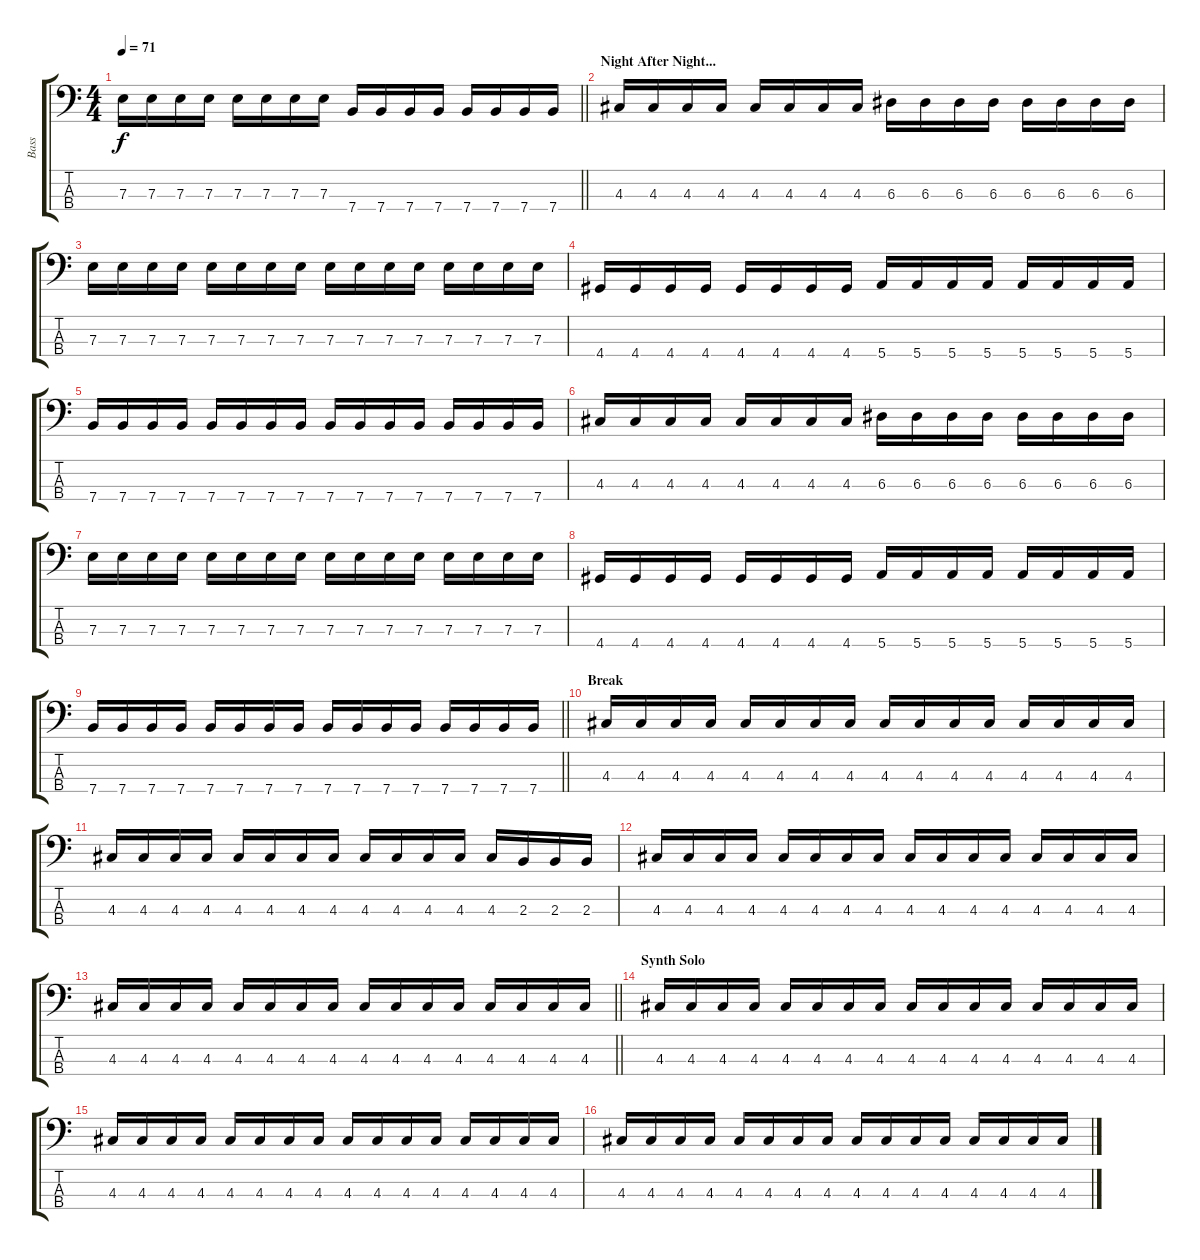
\track ("Bass" "Bass") {instrument electricbassfinger}
\staff {score tabs}
\tuning (G2 D2 A1 E1) {hide}
\ts (4 4)
\tempo 71
\clef f4
\barLineRight lightlight
\ks c
7.3.16{dy f} 7.3.16 7.3.16 7.3.16 7.3.16 7.3.16 7.3.16 7.3.16 7.4.16 7.4.16 7.4.16 7.4.16 7.4.16 7.4.16 7.4.16 7.4.16 |
\section ("" "Night After Night...")
4.3.16 4.3.16 4.3.16 4.3.16 4.3.16 4.3.16 4.3.16 4.3.16 6.3.16 6.3.16 6.3.16 6.3.16 6.3.16 6.3.16 6.3.16 6.3.16 |
7.3.16 7.3.16 7.3.16 7.3.16 7.3.16 7.3.16 7.3.16 7.3.16 7.3.16 7.3.16 7.3.16 7.3.16 7.3.16 7.3.16 7.3.16 7.3.16 |
4.4.16 4.4.16 4.4.16 4.4.16 4.4.16 4.4.16 4.4.16 4.4.16 5.4.16 5.4.16 5.4.16 5.4.16 5.4.16 5.4.16 5.4.16 5.4.16 |
7.4.16 7.4.16 7.4.16 7.4.16 7.4.16 7.4.16 7.4.16 7.4.16 7.4.16 7.4.16 7.4.16 7.4.16 7.4.16 7.4.16 7.4.16 7.4.16 |
4.3.16 4.3.16 4.3.16 4.3.16 4.3.16 4.3.16 4.3.16 4.3.16 6.3.16 6.3.16 6.3.16 6.3.16 6.3.16 6.3.16 6.3.16 6.3.16 |
7.3.16 7.3.16 7.3.16 7.3.16 7.3.16 7.3.16 7.3.16 7.3.16 7.3.16 7.3.16 7.3.16 7.3.16 7.3.16 7.3.16 7.3.16 7.3.16 |
4.4.16 4.4.16 4.4.16 4.4.16 4.4.16 4.4.16 4.4.16 4.4.16 5.4.16 5.4.16 5.4.16 5.4.16 5.4.16 5.4.16 5.4.16 5.4.16 |
\barLineRight lightlight
7.4.16 7.4.16 7.4.16 7.4.16 7.4.16 7.4.16 7.4.16 7.4.16 7.4.16 7.4.16 7.4.16 7.4.16 7.4.16 7.4.16 7.4.16 7.4.16 |
\section ("" "Break")
4.3.16 4.3.16 4.3.16 4.3.16 4.3.16 4.3.16 4.3.16 4.3.16 4.3.16 4.3.16 4.3.16 4.3.16 4.3.16 4.3.16 4.3.16 4.3.16 |
4.3.16 4.3.16 4.3.16 4.3.16 4.3.16 4.3.16 4.3.16 4.3.16 4.3.16 4.3.16 4.3.16 4.3.16 4.3.16 2.3.16 2.3.16 2.3.16 |
4.3.16 4.3.16 4.3.16 4.3.16 4.3.16 4.3.16 4.3.16 4.3.16 4.3.16 4.3.16 4.3.16 4.3.16 4.3.16 4.3.16 4.3.16 4.3.16 |
\barLineRight lightlight
4.3.16 4.3.16 4.3.16 4.3.16 4.3.16 4.3.16 4.3.16 4.3.16 4.3.16 4.3.16 4.3.16 4.3.16 4.3.16 4.3.16 4.3.16 4.3.16 |
\section ("" "Synth Solo")
4.3.16 4.3.16 4.3.16 4.3.16 4.3.16 4.3.16 4.3.16 4.3.16 4.3.16 4.3.16 4.3.16 4.3.16 4.3.16 4.3.16 4.3.16 4.3.16 |
4.3.16 4.3.16 4.3.16 4.3.16 4.3.16 4.3.16 4.3.16 4.3.16 4.3.16 4.3.16 4.3.16 4.3.16 4.3.16 4.3.16 4.3.16 4.3.16 |
4.3.16 4.3.16 4.3.16 4.3.16 4.3.16 4.3.16 4.3.16 4.3.16 4.3.16 4.3.16 4.3.16 4.3.16 4.3.16 4.3.16 4.3.16 4.3.16
